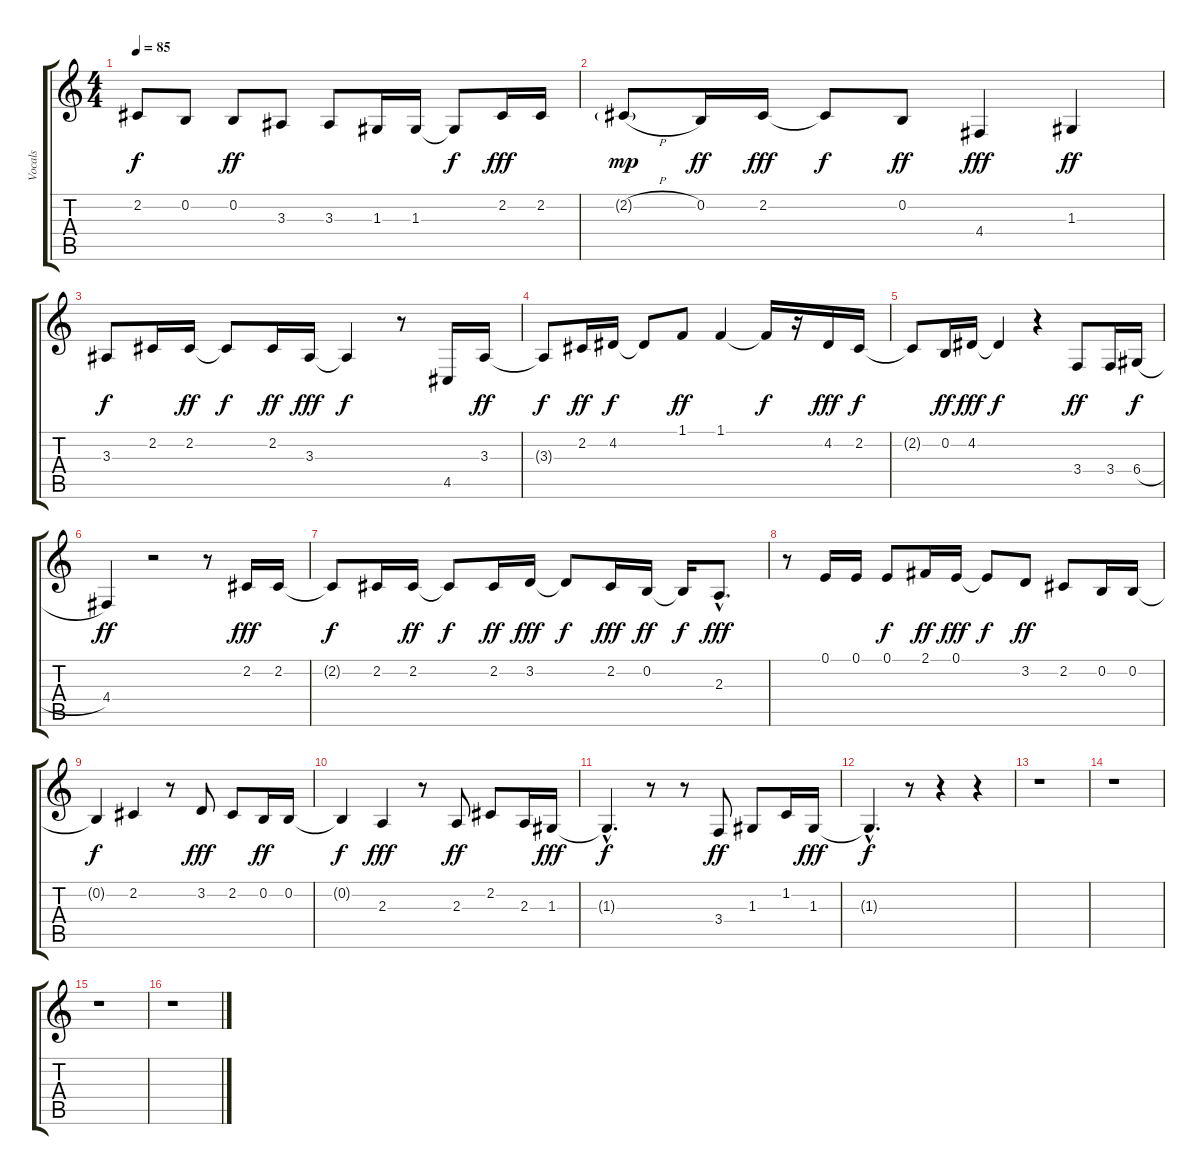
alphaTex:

\track ("Vocals" "Vocals") {instrument clarinet}
\staff {score tabs}
\tuning (E4 B3 G3 D3 A2 E2) {hide}
\ts (4 4)
\tempo 85
\clef g2
\ks c
2.2{t}.8{dy f} 0.2.8 0.2.8{dy ff} 3.3.8 3.3.8 1.3.16 1.3.16 1.3{t}.8{dy f} 2.2.16{dy fff} 2.2.16 |
2.2{h g}.8{dy mp} 0.2.16{dy ff} 2.2.16{dy fff} 2.2{t}.8{dy f} 0.2.8{dy ff} 4.4.4{dy fff} 1.3.4{dy ff} |
3.3.8{dy f} 2.2.16 2.2.16{dy ff} 2.2{t}.8{dy f} 2.2.16{dy ff} 3.3.16{dy fff} 3.3{t}.4{dy f} r.8 4.5.16 3.3.16{dy ff} |
3.3{t}.8{dy f} 2.2.16{dy ff} 4.2.16{dy f} 4.2{t}.8 1.1.8{dy ff} 1.1.4 1.1{t}.16{dy f} r.16 4.2.16{dy fff} 2.2.16{dy f} |
2.2{t}.8 0.2.16{dy ff} 4.2.16{dy fff} 4.2{t}.4{dy f} r.4 3.4.8{dy ff} 3.4.16 6.4{h}.16{dy f} |
4.4.4{dy ff} r.2 r.8 2.2.16{dy fff} 2.2.16 |
2.2{t}.8{dy f} 2.2.16 2.2.16{dy ff} 2.2{t}.8{dy f} 2.2.16{dy ff} 3.2.16{dy fff} 3.2{t}.8{dy f} 2.2.16{dy fff} 0.2.16{dy ff} 0.2{t}.16{dy f} 2.3{hac}.8{d dy fff} |
r.8 0.1.16 0.1.16 0.1.8{dy f} 2.1.16{dy ff} 0.1.16{dy fff} 0.1{t}.8{dy f} 3.2.8{dy ff} 2.2.8 0.2.16 0.2.16 |
0.2{t}.4{dy f} 2.2.4 r.8 3.2.8{dy fff} 2.2.8 0.2.16{dy ff} 0.2.16 |
0.2{t}.4{dy f} 2.3.4{dy fff} r.8 2.3.8{dy ff} 2.2.8 2.3.16 1.3.16{dy fff} |
1.3{hac t}.4{d dy f} r.8 r.8 3.4.8{dy ff} 1.3.8 1.2.16 1.3.16{dy fff} |
1.3{hac t}.4{d dy f} r.8 r.4 r.4 |
r.1 |
r.1 |
r.1 |
r.1
